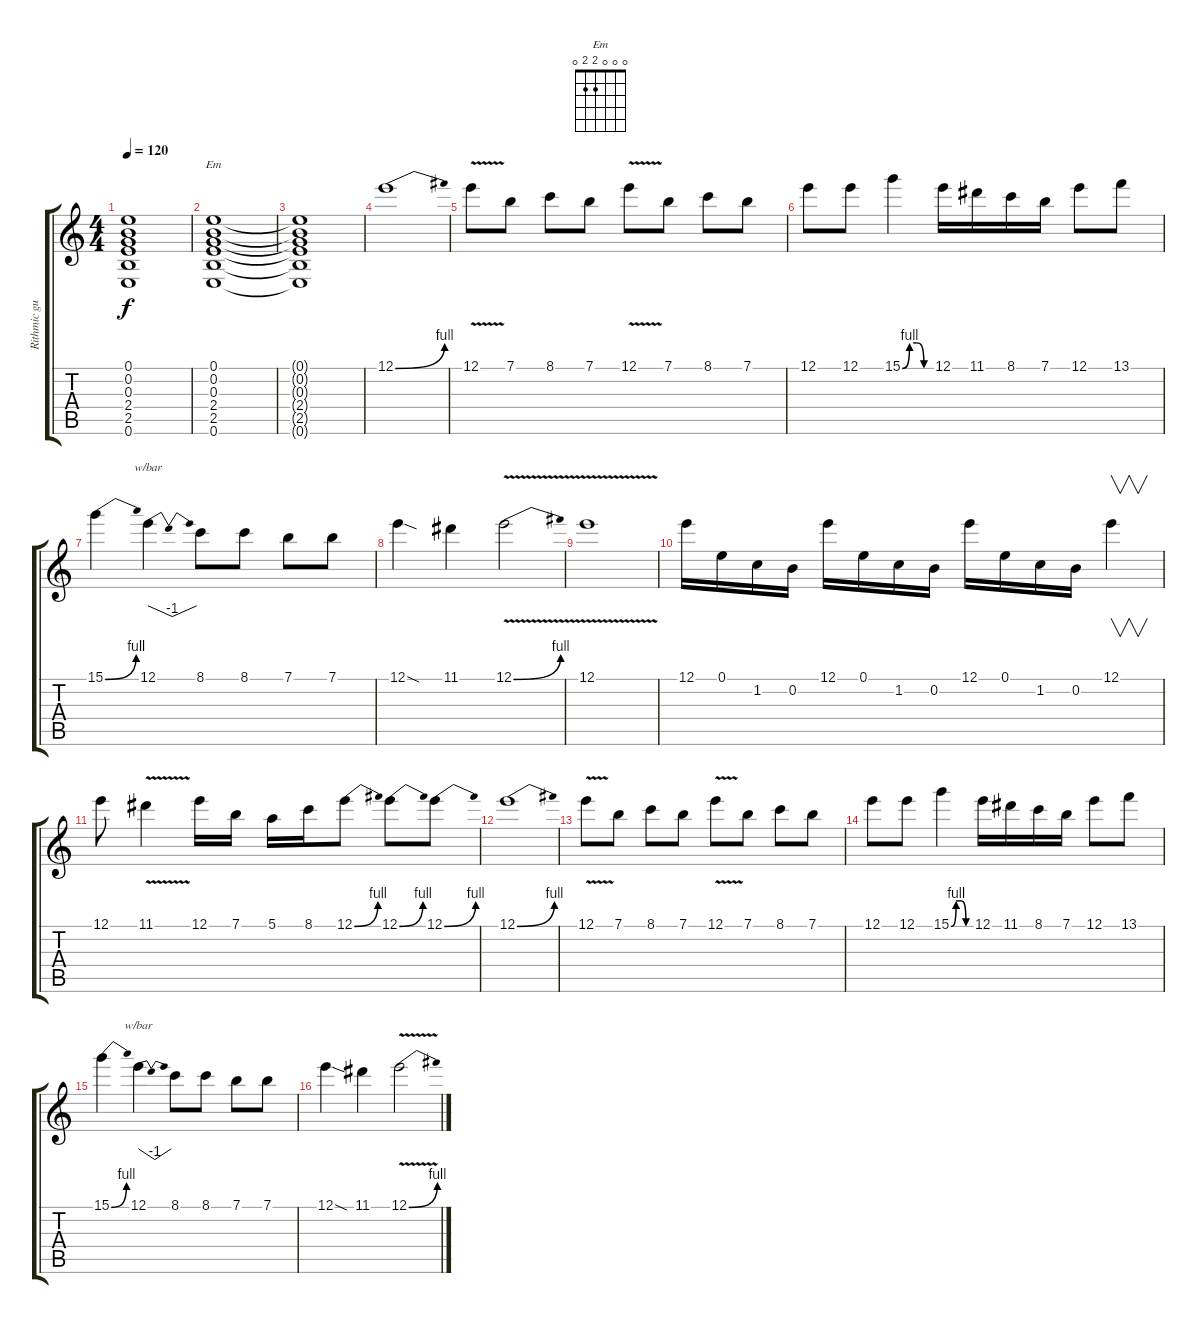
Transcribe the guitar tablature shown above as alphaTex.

\track ("Rithmic guitar" "Rithmic gu") {instrument overdrivenguitar}
\staff {score tabs}
\tuning (E4 B3 G3 D3 A2 E2) {hide}
\chord ("Em" 0 0 0 2 2 0)
\ts (4 4)
\tempo 120
\clef g2
\ks c
(0.1{t} 0.2{t} 0.3{t} 2.4{t} 2.5{t} 0.6{t}).1{dy f} |
(0.1 0.2 0.3 2.4 2.5 0.6).1{ch "Em"} |
(0.1{t} 0.2{t} 0.3{t} 2.4{t} 2.5{t} 0.6{t}).1 |
12.1{be (bend 0 0 60 4)}.1 |
12.1{v}.8 7.1.8 8.1.8 7.1.8 12.1{v}.8 7.1.8 8.1.8 7.1.8 |
12.1.8 12.1.8 15.1{be (custom 0 0 15 4 30 4 45 0 60 0)}.4 12.1.16 11.1.16 8.1.16 7.1.16 12.1.8 13.1.8 |
15.1{be (bend 0 0 60 4)}.4 12.1.4{tbe (dip default 0 0 30 -4 60 0)} 8.1.8 8.1.8 7.1.8 7.1.8 |
12.1{sod}.4 11.1.4 12.1{be (bend 0 0 60 4) v}.2 |
12.1{v}.1 |
12.1.16 0.1.16 1.2.16 0.2.16 12.1.16 0.1.16 1.2.16 0.2.16 12.1.16 0.1.16 1.2.16 0.2.16 12.1.4{v} |
12.1.8 11.1{v}.4 12.1.16 7.1.16 5.1.16 8.1.16 12.1{be (bend 0 0 60 4)}.8 12.1{be (bend 0 0 60 4)}.8 12.1{be (bend 0 0 60 4)}.8 |
12.1{be (bend 0 0 60 4)}.1 |
12.1{v}.8 7.1.8 8.1.8 7.1.8 12.1{v}.8 7.1.8 8.1.8 7.1.8 |
12.1.8 12.1.8 15.1{be (custom 0 0 15 4 30 4 45 0 60 0)}.4 12.1.16 11.1.16 8.1.16 7.1.16 12.1.8 13.1.8 |
15.1{be (bend 0 0 60 4)}.4 12.1.4{tbe (dip default 0 0 30 -4 60 0)} 8.1.8 8.1.8 7.1.8 7.1.8 |
12.1{sod}.4 11.1.4 12.1{be (bend 0 0 60 4) v}.2
